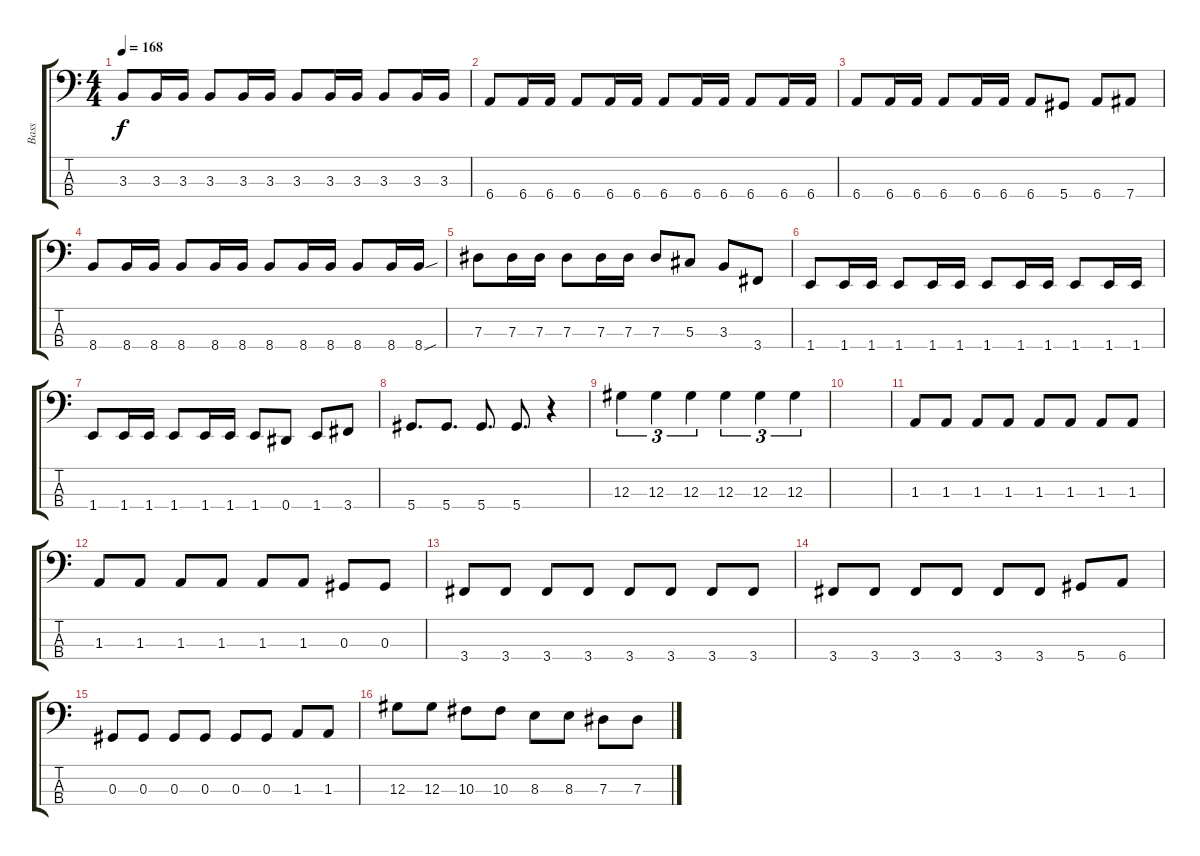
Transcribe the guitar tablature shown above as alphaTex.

\track ("Bass" "Bass") {instrument electricbassfinger}
\staff {score tabs}
\tuning (Gb2 Db2 Ab1 Eb1) {hide}
\ts (4 4)
\tempo 168
\clef f4
\ks c
3.3.8{dy f} 3.3.16 3.3.16 3.3.8 3.3.16 3.3.16 3.3.8 3.3.16 3.3.16 3.3.8 3.3.16 3.3.16 |
6.4.8 6.4.16 6.4.16 6.4.8 6.4.16 6.4.16 6.4.8 6.4.16 6.4.16 6.4.8 6.4.16 6.4.16 |
6.4.8 6.4.16 6.4.16 6.4.8 6.4.16 6.4.16 6.4.8 5.4.8 6.4.8 7.4.8 |
8.4.8 8.4.16 8.4.16 8.4.8 8.4.16 8.4.16 8.4.8 8.4.16 8.4.16 8.4.8 8.4.16 8.4{sou}.16 |
7.3.8 7.3.16 7.3.16 7.3.8 7.3.16 7.3.16 7.3.8 5.3.8 3.3.8 3.4.8 |
1.4.8 1.4.16 1.4.16 1.4.8 1.4.16 1.4.16 1.4.8 1.4.16 1.4.16 1.4.8 1.4.16 1.4.16 |
1.4.8 1.4.16 1.4.16 1.4.8 1.4.16 1.4.16 1.4.8 0.4.8 1.4.8 3.4.8 |
5.4.8{d} 5.4.8{d} 5.4.8{d} 5.4.8{d} r.4 |
12.3.4{tu (3 2)} 12.3.4{tu (3 2)} 12.3.4{tu (3 2)} 12.3.4{tu (3 2)} 12.3.4{tu (3 2)} 12.3.4{tu (3 2)} |
|
1.3.8 1.3.8 1.3.8 1.3.8 1.3.8 1.3.8 1.3.8 1.3.8 |
1.3.8 1.3.8 1.3.8 1.3.8 1.3.8 1.3.8 0.3.8 0.3.8 |
3.4.8 3.4.8 3.4.8 3.4.8 3.4.8 3.4.8 3.4.8 3.4.8 |
3.4.8 3.4.8 3.4.8 3.4.8 3.4.8 3.4.8 5.4.8 6.4.8 |
0.3.8 0.3.8 0.3.8 0.3.8 0.3.8 0.3.8 1.3.8 1.3.8 |
12.3.8 12.3.8 10.3.8 10.3.8 8.3.8 8.3.8 7.3.8 7.3.8
